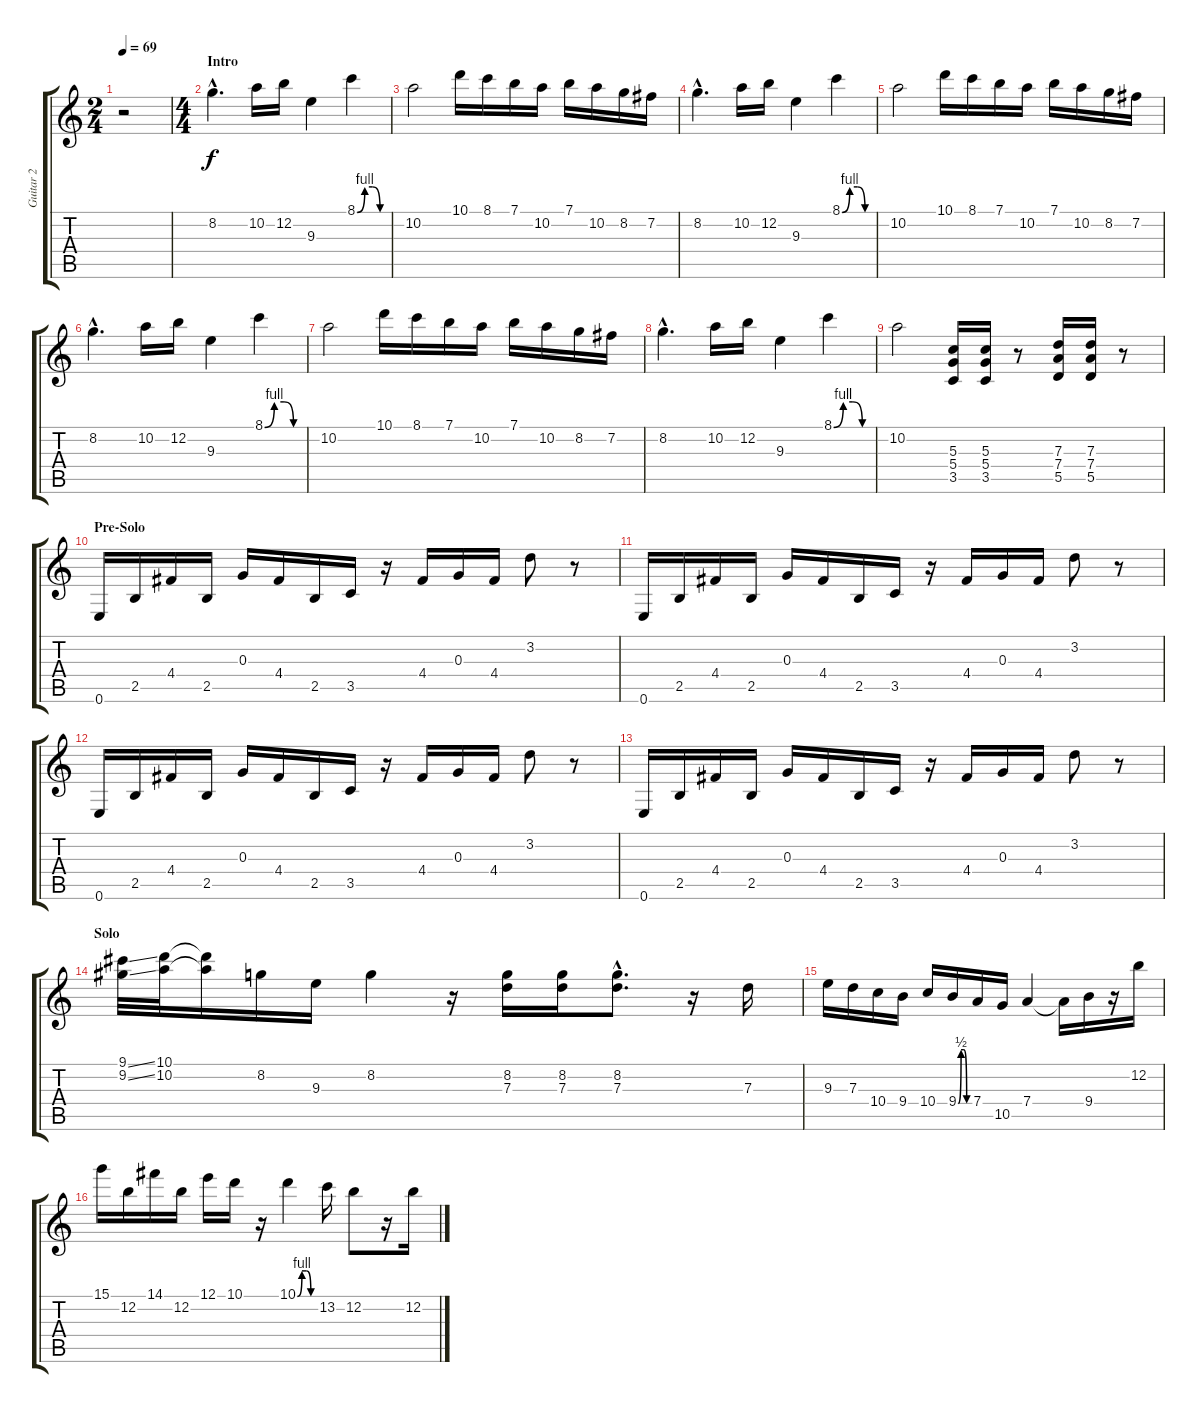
\track ("Guitar 2" "Guitar 2") {instrument distortionguitar}
\staff {score tabs}
\tuning (E4 B3 G3 D3 A2 E2) {hide}
\ts (2 4)
\tempo 69
\clef g2
\ks c
r.2{dy f} |
\ts (4 4)
\section ("" "Intro")
8.2{hac}.4{d} 10.2.16 12.2.16 9.3.4 8.1{be (custom 0 0 15 4 30 4 45 0 60 0)}.4 |
10.2.2 10.1.16 8.1.16 7.1.16 10.2.16 7.1.16 10.2.16 8.2.16 7.2.16 |
8.2{hac}.4{d} 10.2.16 12.2.16 9.3.4 8.1{be (custom 0 0 15 4 30 4 45 0 60 0)}.4 |
10.2.2 10.1.16 8.1.16 7.1.16 10.2.16 7.1.16 10.2.16 8.2.16 7.2.16 |
8.2{hac}.4{d} 10.2.16 12.2.16 9.3.4 8.1{be (custom 0 0 15 4 30 4 45 0 60 0)}.4 |
10.2.2 10.1.16 8.1.16 7.1.16 10.2.16 7.1.16 10.2.16 8.2.16 7.2.16 |
8.2{hac}.4{d} 10.2.16 12.2.16 9.3.4 8.1{be (custom 0 0 15 4 30 4 45 0 60 0)}.4 |
10.2.2 (5.3 5.4 3.5).16 (5.3 5.4 3.5).16 r.8 (7.3 7.4 5.5).16 (7.3 7.4 5.5).16 r.8 |
\section ("" "Pre-Solo")
0.6.16 2.5.16 4.4.16 2.5.16 0.3.16 4.4.16 2.5.16 3.5.16 r.16 4.4.16 0.3.16 4.4.16 3.2.8 r.8 |
0.6.16 2.5.16 4.4.16 2.5.16 0.3.16 4.4.16 2.5.16 3.5.16 r.16 4.4.16 0.3.16 4.4.16 3.2.8 r.8 |
0.6.16 2.5.16 4.4.16 2.5.16 0.3.16 4.4.16 2.5.16 3.5.16 r.16 4.4.16 0.3.16 4.4.16 3.2.8 r.8 |
0.6.16 2.5.16 4.4.16 2.5.16 0.3.16 4.4.16 2.5.16 3.5.16 r.16 4.4.16 0.3.16 4.4.16 3.2.8 r.8 |
\section ("" "Solo")
(9.1{ss} 9.2{ss}).32 (10.1 10.2).32 (10.1{t} 10.2{t}).16 8.2.16 9.3.16 8.2.4 r.16 (8.2 7.3).16 (8.2 7.3).16 (8.2{hac} 7.3{hac}).8{d} r.16 7.3.16 |
9.3.16 7.3.16 10.4.16 9.4.16 10.4.16 9.4{be (custom 0 0 15 2 30 2 45 0 60 0)}.16 7.4.16 10.5.16 7.4.4 7.4{t}.16 9.4.16 r.16 12.2.16 |
15.1.16 12.2.16 14.1.16 12.2.16 12.1.16 10.1.16 r.16 10.1{be (custom 0 0 15 4 30 4 45 0 60 0)}.4 13.2.16 12.2.8 r.16 12.2.16
